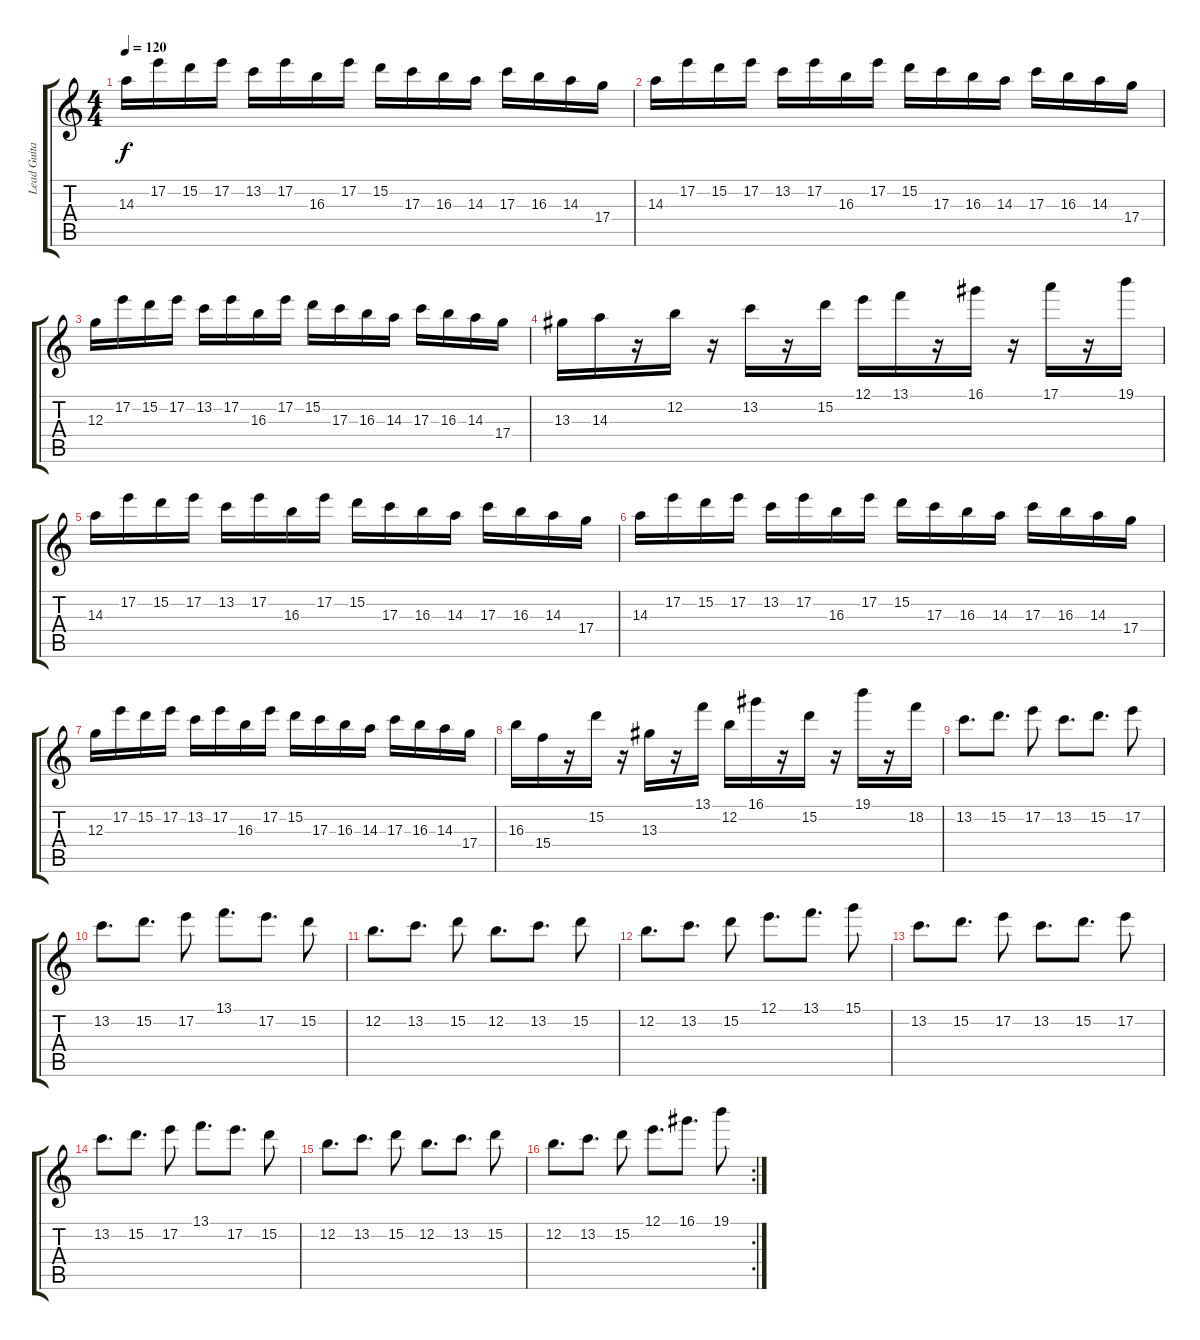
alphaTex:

\track ("Lead Guitar" "Lead Guita") {instrument distortionguitar}
\staff {score tabs}
\tuning (E4 B3 G3 D3 A2 E2) {hide}
\ts (4 4)
\tempo 120
\clef g2
\ks c
14.3.16{dy f} 17.2.16 15.2.16 17.2.16 13.2.16 17.2.16 16.3.16 17.2.16 15.2.16 17.3.16 16.3.16 14.3.16 17.3.16 16.3.16 14.3.16 17.4.16 |
14.3.16 17.2.16 15.2.16 17.2.16 13.2.16 17.2.16 16.3.16 17.2.16 15.2.16 17.3.16 16.3.16 14.3.16 17.3.16 16.3.16 14.3.16 17.4.16 |
12.3.16 17.2.16 15.2.16 17.2.16 13.2.16 17.2.16 16.3.16 17.2.16 15.2.16 17.3.16 16.3.16 14.3.16 17.3.16 16.3.16 14.3.16 17.4.16 |
13.3.16 14.3.16 r.16 12.2.16 r.16 13.2.16 r.16 15.2.16 12.1.16 13.1.16 r.16 16.1.16 r.16 17.1.16 r.16 19.1.16 |
14.3.16 17.2.16 15.2.16 17.2.16 13.2.16 17.2.16 16.3.16 17.2.16 15.2.16 17.3.16 16.3.16 14.3.16 17.3.16 16.3.16 14.3.16 17.4.16 |
14.3.16 17.2.16 15.2.16 17.2.16 13.2.16 17.2.16 16.3.16 17.2.16 15.2.16 17.3.16 16.3.16 14.3.16 17.3.16 16.3.16 14.3.16 17.4.16 |
12.3.16 17.2.16 15.2.16 17.2.16 13.2.16 17.2.16 16.3.16 17.2.16 15.2.16 17.3.16 16.3.16 14.3.16 17.3.16 16.3.16 14.3.16 17.4.16 |
16.3.16 15.4.16 r.16 15.2.16 r.16 13.3.16 r.16 13.1.16 12.2.16 16.1.16 r.16 15.2.16 r.16 19.1.16 r.16 18.2.16 |
13.2.8{d} 15.2.8{d} 17.2.8 13.2.8{d} 15.2.8{d} 17.2.8 |
13.2.8{d} 15.2.8{d} 17.2.8 13.1.8{d} 17.2.8{d} 15.2.8 |
12.2.8{d} 13.2.8{d} 15.2.8 12.2.8{d} 13.2.8{d} 15.2.8 |
12.2.8{d} 13.2.8{d} 15.2.8 12.1.8{d} 13.1.8{d} 15.1.8 |
13.2.8{d} 15.2.8{d} 17.2.8 13.2.8{d} 15.2.8{d} 17.2.8 |
13.2.8{d} 15.2.8{d} 17.2.8 13.1.8{d} 17.2.8{d} 15.2.8 |
12.2.8{d} 13.2.8{d} 15.2.8 12.2.8{d} 13.2.8{d} 15.2.8 |
\rc 2
12.2.8{d} 13.2.8{d} 15.2.8 12.1.8{d} 16.1.8{d} 19.1.8
